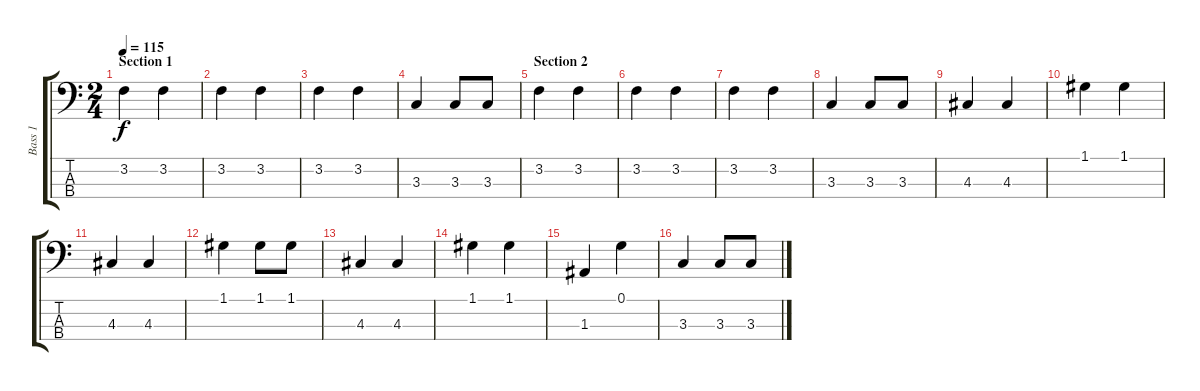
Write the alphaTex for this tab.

\track ("Bass 1" "Bass 1") {instrument acousticbass}
\staff {score tabs}
\tuning (G2 D2 A1 E1) {hide}
\ts (2 4)
\section ("" "Section 1")
\tempo 115
\clef f4
\ks c
3.2.4{dy f} 3.2.4 |
3.2.4 3.2.4 |
3.2.4 3.2.4 |
3.3.4 3.3.8 3.3.8 |
\section ("" "Section 2")
3.2.4 3.2.4 |
3.2.4 3.2.4 |
3.2.4 3.2.4 |
3.3.4 3.3.8 3.3.8 |
4.3.4 4.3.4 |
1.1.4 1.1.4 |
4.3.4 4.3.4 |
1.1.4 1.1.8 1.1.8 |
4.3.4 4.3.4 |
1.1.4 1.1.4 |
1.3.4 0.1.4 |
3.3.4 3.3.8 3.3.8
